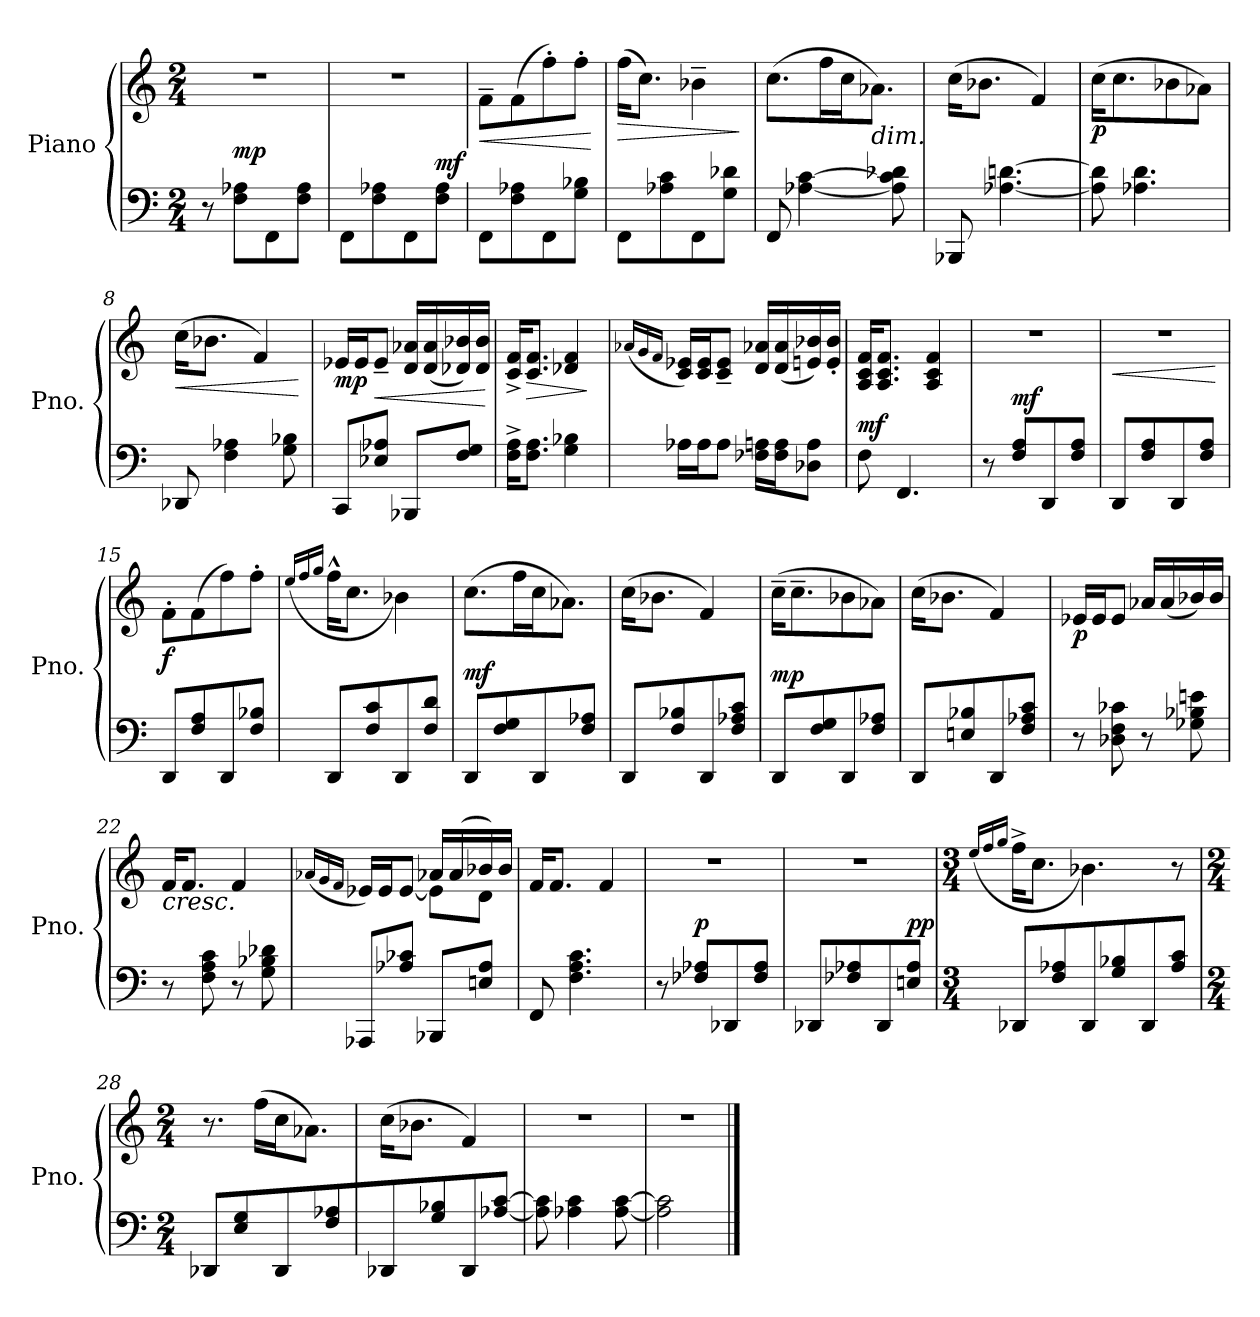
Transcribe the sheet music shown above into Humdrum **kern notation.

**kern	**kern	**dynam
*part1	*part1	*part1
*staff2	*staff1	*staff1/2
*I"Piano	*	*
*I'Pno.	*	*
*clefF4	*clefG2	*
*k[]	*k[]	*
*M2/4	*M2/4	*
=1	=1	=1
8r	2r	.
*	*MM100	*
!	!	!LO:DY:a=2
8F\ 8A-X\L	.	mp
8FF\	.	.
8F\ 8A-\J	.	.
=2	=2	=2
8FF\L	2r	.
8F\ 8A-X\	.	.
8FF\	.	.
!	!	!LO:DY:a=2
8F\ 8A-\J	.	mf
=3	=3	=3
!	!	!LO:HP:b
8FF\L	8f~\L	<
8F\ 8A-X\	(>8f\	.
8FF\	8ff'\)	.
8G\ 8B-X\J	8ff'\J	.
.	.	[
=4	=4	=4
!	!	!LO:HP:b
8FF\L	(>16ff\KL	>
.	8.cc\J)	.
8A-X\ 8c\	.	.
8FF\	4b-X~\	.
8G\ 8d-X\J	.	.
.	.	]
=5	=5	=5
8FF/	(>8.cc\L	.
[4A-X\ [4c\	.	.
.	16ff\L	.
.	16cc\J	.
!	!LO:TX:b:i:t=dim.	!
.	8.a-X\J)	.
8A-\] 8c\] 8d-X\	.	.
=6	=6	=6
8BBB-X/	(>16cc\KL	.
.	8.b-X\J	.
[4.A-X\ [4.dn\	.	.
.	4f/)	.
=7	=7	=7
!	!	!LO:DY:b
8A-\] 8d\]	(>16cc\KL	p
.	8.cc\	.
4.A-X\ 4.d\	.	.
.	8b-X\	.
.	8a-X\J)	.
!!LO:LB:g=z
=8	=8	=8
!	!	!LO:HP:b
8DD-X/	(>16cc\KL	<
.	8.b-X\J	.
4F\ 4A-X\	.	.
.	4f/)	.
8G\ 8B-X\	.	.
.	.	[
=9	=9	=9
!	!	!LO:DY:b
8CC/L	16e-X/LL	mp
.	16e-/J	.
!	!	!LO:HP:b
8E-X/ 8A-X/J	8e-~/J	<
8BBB-X/L	16d/ 16a-X/LL	.
.	(>16d/ 16a-/	.
8F/ 8G/J	16d-X/ 16b-X/)	.
.	16d-/ 16b-/JJ	.
.	.	[
=10	=10	=10
16F\^ 16A\^KL	16c/^ 16f/^KL	.
!	!	!LO:HP:b
8.F\ 8.A\J	8.c/ 8.f/J	>
4G\ 4B-X\	4d-X/ 4f/	.
.	.	]
=11	=11	=11
.	(<16qa-X/LL	.
.	16qg/	.
.	16qf/JJ	.
16A-X\LL	16c/ 16e-X/LL)	.
16A-\J	16c/ 16e-/J	.
8A-\J	8c/~ 8e-/~J	.
16F-X\ 16An\LL	16d/ 16a-X/LL	.
16F-\ 16A\J	(>16d/ 16a-/	.
8D-X\ 8A\J	16en/ 16b-X/)	.
.	16e/' 16b-/'JJ	.
=12	=12	=12
!	!	!LO:DY:a=2
8F\	16A/ 16c/ 16f/KL	mf
.	8.A/ 8.c/ 8.f/J	.
4.FF/	.	.
.	4A/ 4c/ 4f/	.
=13	=13	=13
8r	2r	.
!	!	!LO:DY:a=2
8F/ 8A/L	.	mf
8DD/	.	.
8F/ 8A/J	.	.
!!LO:LB:g=z
=14	=14	=14
!	!	!LO:HP:b
8DD/L	2r	<
8F/ 8A/	.	.
8DD/	.	.
8F/ 8A/J	.	.
.	.	[
=15	=15	=15
!	!	!LO:DY:b
8DD/L	8f'\L	f
8F/ 8A/	(>8f\	.
8DD/	8ff\)	.
8F/ 8B-X/J	8ff'\J	.
=16	=16	=16
.	(>16qee/LL	.
.	16qff/	.
.	16qgg/JJ	.
8DD/L	16ff^^\KL	.
.	8.cc\J	.
8F/ 8c/	.	.
8DD/	4b-X\)	.
8F/ 8d/J	.	.
=17	=17	=17
!	!	!LO:DY:a=2
8DD/L	(>8.cc\L	mf
8F/ 8G/	.	.
.	16ff\L	.
8DD/	16cc\J	.
.	8.a-X\J)	.
8F/ 8A-X/J	.	.
=18	=18	=18
8DD/L	(>16cc\KL	.
.	8.b-X\J	.
8F/ 8B-X/	.	.
8DD/	4f/)	.
8F/ 8A-X/ 8c/J	.	.
=19	=19	=19
!	!	!LO:DY:a=2
8DD/L	(>16cc~\KL	mp
.	8.cc~\	.
8F/ 8G/	.	.
8DD/	8b-X\	.
8F/ 8A-X/J	8a-X\J)	.
!!LO:LB:g=z
=20	=20	=20
8DD/L	(>16cc\KL	.
.	8.b-X\J	.
8En/ 8B-X/	.	.
8DD/	4f/)	.
8F/ 8A-X/ 8c/J	.	.
=21	=21	=21
!	!	!LO:DY:b
8r	16e-X/LL	p
.	16e-/J	.
8D-X\ 8F\ 8c-X\	8e-/J	.
8r	16a-X/LL	.
.	(<16a-/	.
8G-X\ 8B-X\ 8en\	16b-X/)	.
.	16b-/JJ	.
=22	=22	=22
!	!LO:TX:b:i:t=cresc.	!
8r	16f/KL	.
.	8.f/J	.
8F\ 8A\ 8c\	.	.
8r	4f/	.
8G\ 8B-X\ 8d-X\	.	.
=23	=23	=23
.	(<16qa-X/LL	.
.	16qg/	.
.	16qf/JJ	.
*	*^	*
8AAA-X/L	16e-X/LL)	4ryy	.
.	16e-/J	.	.
8A-X/ 8c-X/J	[8e-/J	.	.
8BBB-X/L	16a-X/LL	8e-\L]	.
.	(>16a-/	.	.
8En/ 8A-/J	16b-X/)	8d\J	.
.	16b-/JJ	.	.
*	*v	*v	*
=24	=24	=24
8FF/	16f/KL	.
.	8.f/J	.
4.F\ 4.A\ 4.c\	.	.
.	4f/	.
=25	=25	=25
8r	2r	.
!	!	!LO:DY:a=2
8F-X/ 8A-X/L	.	p
8DD-X/	.	.
8F-/ 8A-/J	.	.
!!LO:LB:g=z
=26	=26	=26
8DD-X/L	2r	.
8F-X/ 8A-X/	.	.
8DD-/	.	.
!	!	!LO:DY:a=2
8En/ 8A-/J	.	pp
=27	=27	=27
*M3/4	*M3/4	*
.	(>16qee/LL	.
.	16qff/	.
.	16qgg/JJ	.
8DD-X/L	16ff^\KL	.
.	8.cc\J	.
8F/ 8A-X/	.	.
8DD-/	4.b-X\)	.
8G/ 8B-X/	.	.
8DD-/	.	.
8A-/ 8c/J	8r	.
=28	=28	=28
*M2/4	*M2/4	*
8DD-X/L	8.r	.
8E/ 8G/	.	.
.	(>16ff\LL	.
8DD-/	16cc\J	.
.	8.a-X\J)	.
8F/ 8A-X/	.	.
=29	=29	=29
8DD-X/	(>16cc\KL	.
.	8.b-X\J	.
8G/ 8B-X/	.	.
8DD-/	4f/)	.
[8A-X/ [8c/J	.	.
=30	=30	=30
8A-\] 8c\]	2r	.
4A-X\ 4c\	.	.
[8A-\ [8c\	.	.
=31	=31	=31
2A-\] 2c\]	2r	.
==	==	==
*-	*-	*-
